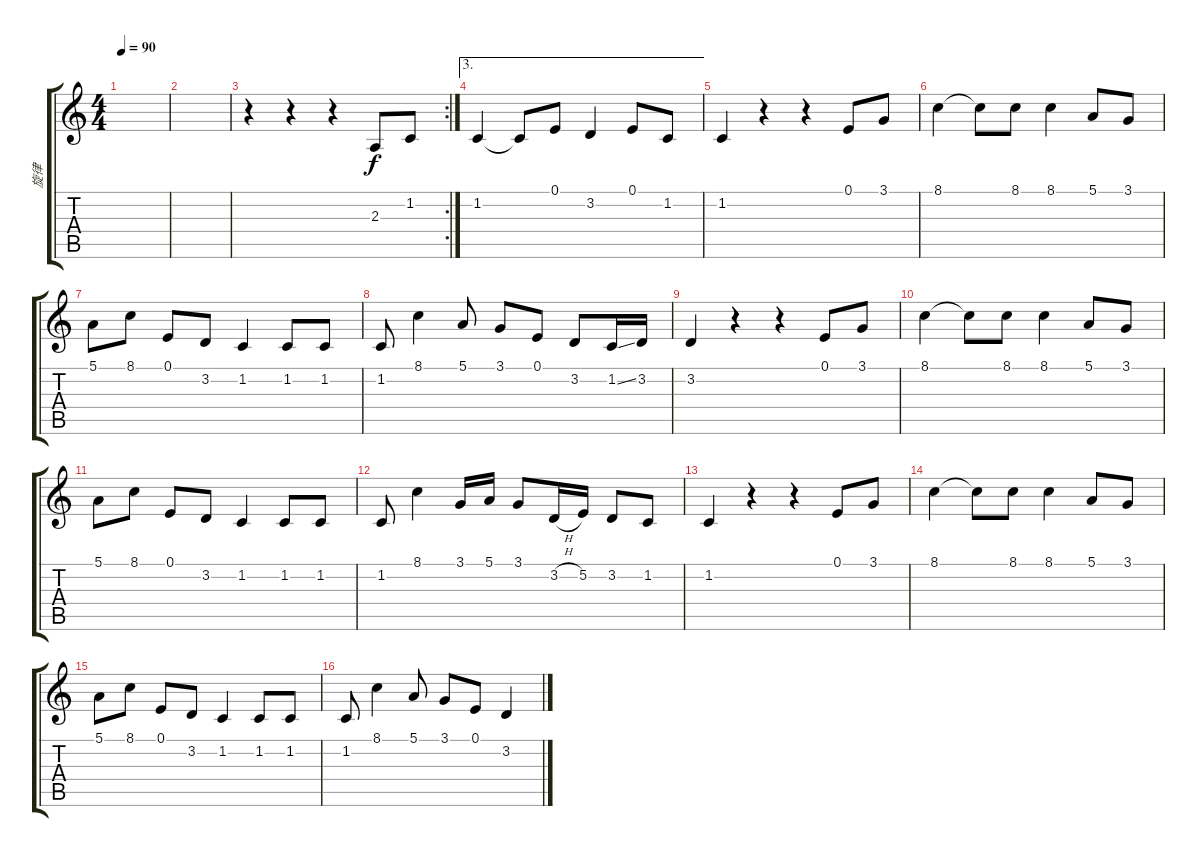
\track ("旋律" "旋律") {instrument voiceoohs}
\staff {score tabs}
\tuning (E4 B3 G3 D3 A2 E2) {hide}
\ts (4 4)
\tempo 90
\clef g2
\ks c
|
|
\rc 2
r.4 r.4 r.4 2.3.8 1.2.8 |
\ae 3
1.2.4 1.2{t}.8 0.1.8 3.2.4 0.1.8 1.2.8 |
1.2.4 r.4 r.4 0.1.8 3.1.8 |
8.1.4 8.1{t}.8 8.1.8 8.1.4 5.1.8 3.1.8 |
5.1.8 8.1.8 0.1.8 3.2.8 1.2.4 1.2.8 1.2.8 |
1.2.8 8.1.4 5.1.8 3.1.8 0.1.8 3.2.8 1.2{ss}.16 3.2.16 |
3.2.4 r.4 r.4 0.1.8 3.1.8 |
8.1.4 8.1{t}.8 8.1.8 8.1.4 5.1.8 3.1.8 |
5.1.8 8.1.8 0.1.8 3.2.8 1.2.4 1.2.8 1.2.8 |
1.2.8 8.1.4 3.1.16 5.1.16 3.1.8 3.2{h}.16 5.2.16 3.2.8 1.2.8 |
1.2.4 r.4 r.4 0.1.8 3.1.8 |
8.1.4 8.1{t}.8 8.1.8 8.1.4 5.1.8 3.1.8 |
5.1.8 8.1.8 0.1.8 3.2.8 1.2.4 1.2.8 1.2.8 |
1.2.8 8.1.4 5.1.8 3.1.8 0.1.8 3.2.4
